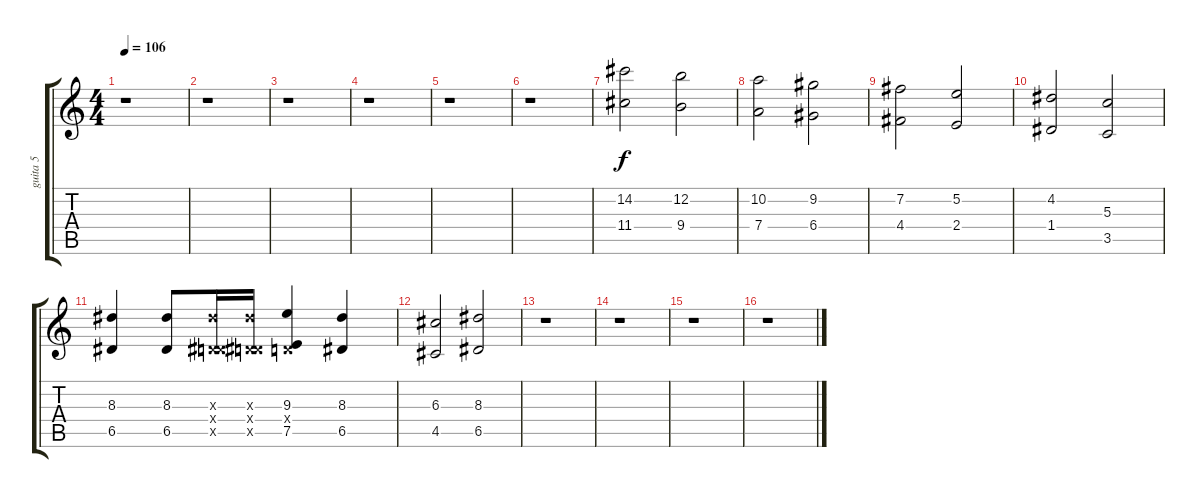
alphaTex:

\track ("guita 5" "guita 5") {instrument distortionguitar}
\staff {score tabs}
\tuning (E4 B3 G3 D3 A2 E2) {hide}
\ts (4 4)
\tempo 106
\clef g2
\ks c
r.1{dy f} |
r.1 |
r.1 |
r.1 |
r.1 |
r.1 |
(14.2 11.4).2 (12.2 9.4).2 |
(10.2 7.4).2 (9.2 6.4).2 |
(7.2 4.4).2 (5.2 2.4).2 |
(4.2 1.4).2 (5.3 3.5).2 |
(8.3 6.5).4 (8.3 6.5).8 (8.3{x} 0.4{x} 6.5{x}).16 (8.3{x} 0.4{x} 6.5{x}).16 (9.3 0.4{x} 7.5).4 (8.3 6.5).4 |
(6.3 4.5).2 (8.3 6.5).2 |
r.1 |
r.1 |
r.1 |
r.1
